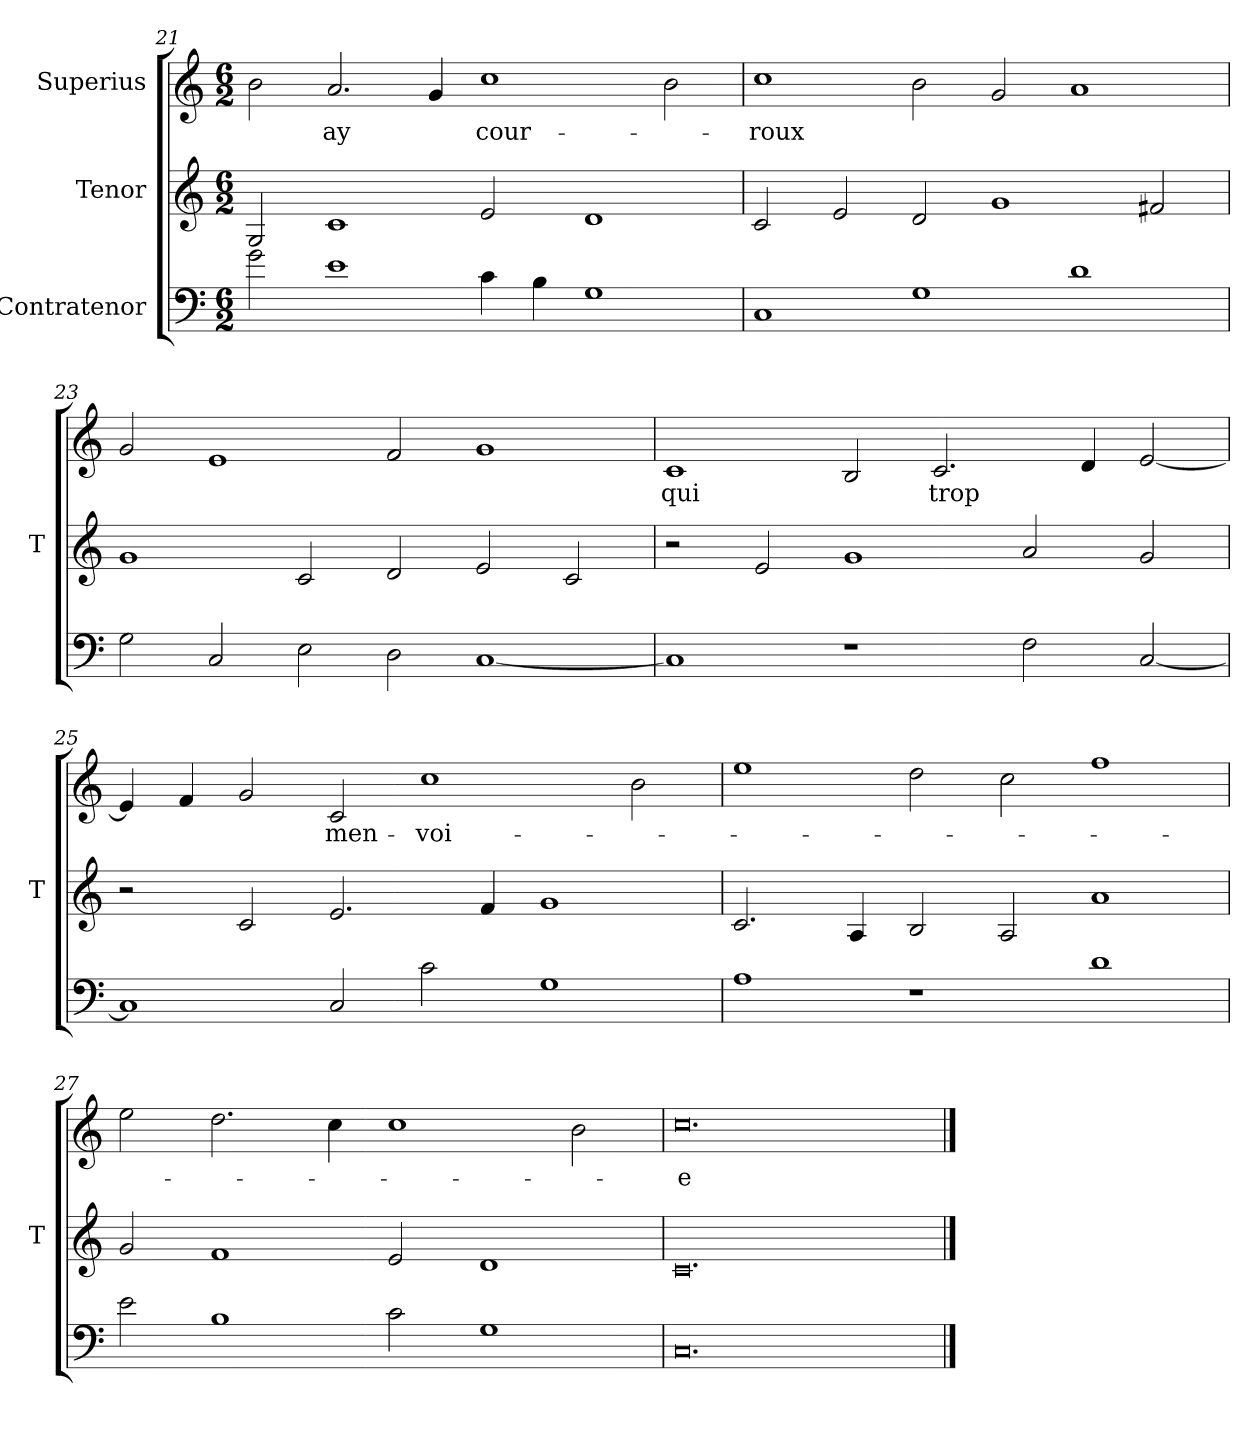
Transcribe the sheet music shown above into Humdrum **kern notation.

**kern	**kern	**kern	**text
*part3	*part2	*part1	*part1
*staff3	*staff2	*staff1	*staff1
*I"Contratenor	*I"Tenor	*I"Superius	*
*	*I'T	*	*
*clefF4	*clefG2	*clefG2	*
*M6/2	*M6/2	*M6/2	*
=21	=21	=21	=21
2g	2G	2b	.
1e	1c	2.a	-ay
.	.	4g	.
4c	2e	1cc	cour-
4B	.	.	.
1G	1d	.	.
.	.	2b	.
=22	=22	=22	=22
1C	2c	1cc	-roux
.	2e	.	.
1G	2d	2b	.
.	1g	2g	.
1d	.	1a	.
.	2f#X	.	.
=23	=23	=23	=23
2G	1g	2g	.
2C	.	1e	.
2E	2c	.	.
2D	2d	2f	.
[1C	2e	1g	.
.	2c	.	.
=24	=24	=24	=24
1C]	2r	1c	-qui
.	2e	.	.
1r	1g	2B	.
.	.	2.c	-trop
2F	2a	.	.
.	.	4d	.
[2C	2g	[2e	.
=25	=25	=25	=25
1C]	2r	4e]	.
.	.	4f	.
.	2c	2g	.
2C	2.e	2c	men-
2c	.	1cc	-voi-
.	4f	.	.
1G	1g	.	.
.	.	2b	.
=26	=26	=26	=26
1A	2.c	1ee	.
.	4A	.	.
1r	2B	2dd	.
.	2A	2cc	.
1d	1a	1ff	.
=27	=27	=27	=27
2e	2g	2ee	.
1B	1f	2.dd	.
.	.	4cc	.
2c	2e	1cc	.
1G	1d	.	.
.	.	2b	.
=28	=28	=28	=28
0.C	0.c	0.cc	-e
==	==	==	==
*-	*-	*-	*-
